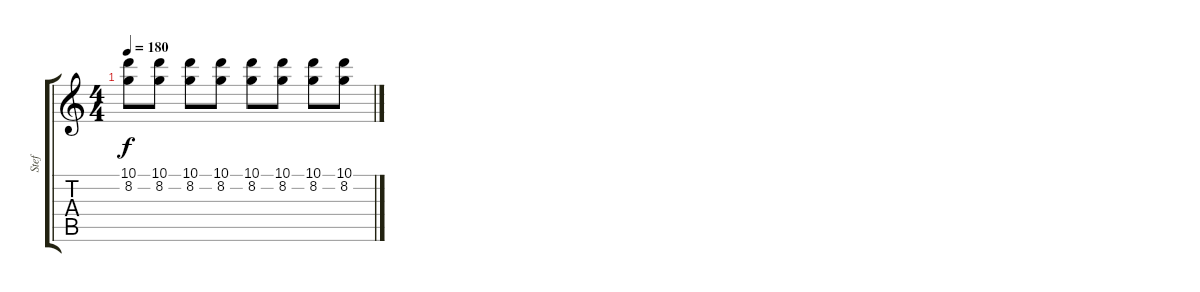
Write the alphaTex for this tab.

\track ("Stef" "Stef") {instrument distortionguitar}
\staff {score tabs}
\tuning (E4 B3 G3 D3 A2 D2) {hide}
\ts (4 4)
\tempo 180
\clef g2
\ks c
(10.1 8.2).8{dy f} (10.1 8.2).8 (10.1 8.2).8 (10.1 8.2).8 (10.1 8.2).8 (10.1 8.2).8 (10.1 8.2).8 (10.1 8.2).8
